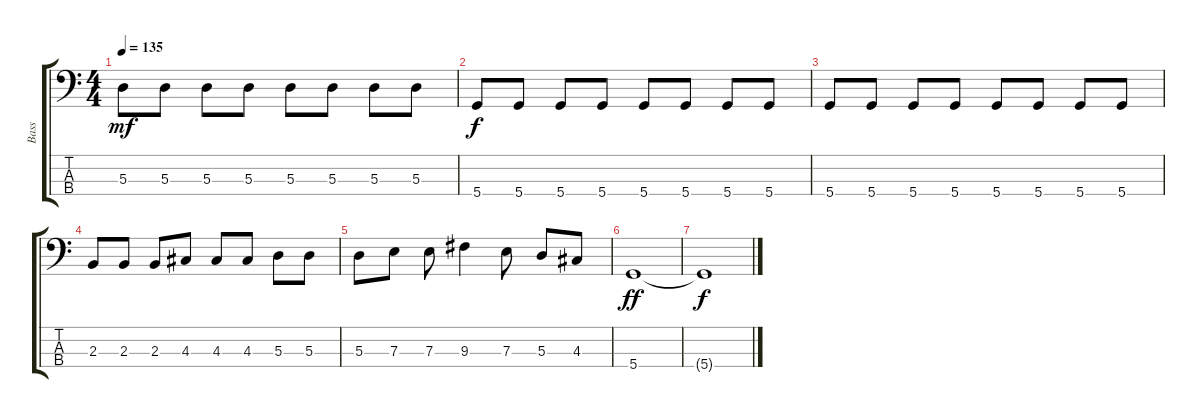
\track ("Bass" "Bass") {instrument electricbassfinger}
\staff {score tabs}
\tuning (G2 D2 A1 D1) {hide}
\ts (4 4)
\tempo 135
\clef f4
\ks c
5.3.8{dy mf} 5.3.8 5.3.8 5.3.8 5.3.8 5.3.8 5.3.8 5.3.8 |
5.4.8{dy f} 5.4.8 5.4.8 5.4.8 5.4.8 5.4.8 5.4.8 5.4.8 |
5.4.8 5.4.8 5.4.8 5.4.8 5.4.8 5.4.8 5.4.8 5.4.8 |
2.3.8 2.3.8 2.3.8 4.3.8 4.3.8 4.3.8 5.3.8 5.3.8 |
5.3.8 7.3.8 7.3.8 9.3.4 7.3.8 5.3.8 4.3.8 |
5.4.1{dy ff} |
5.4{t}.1{dy f}
